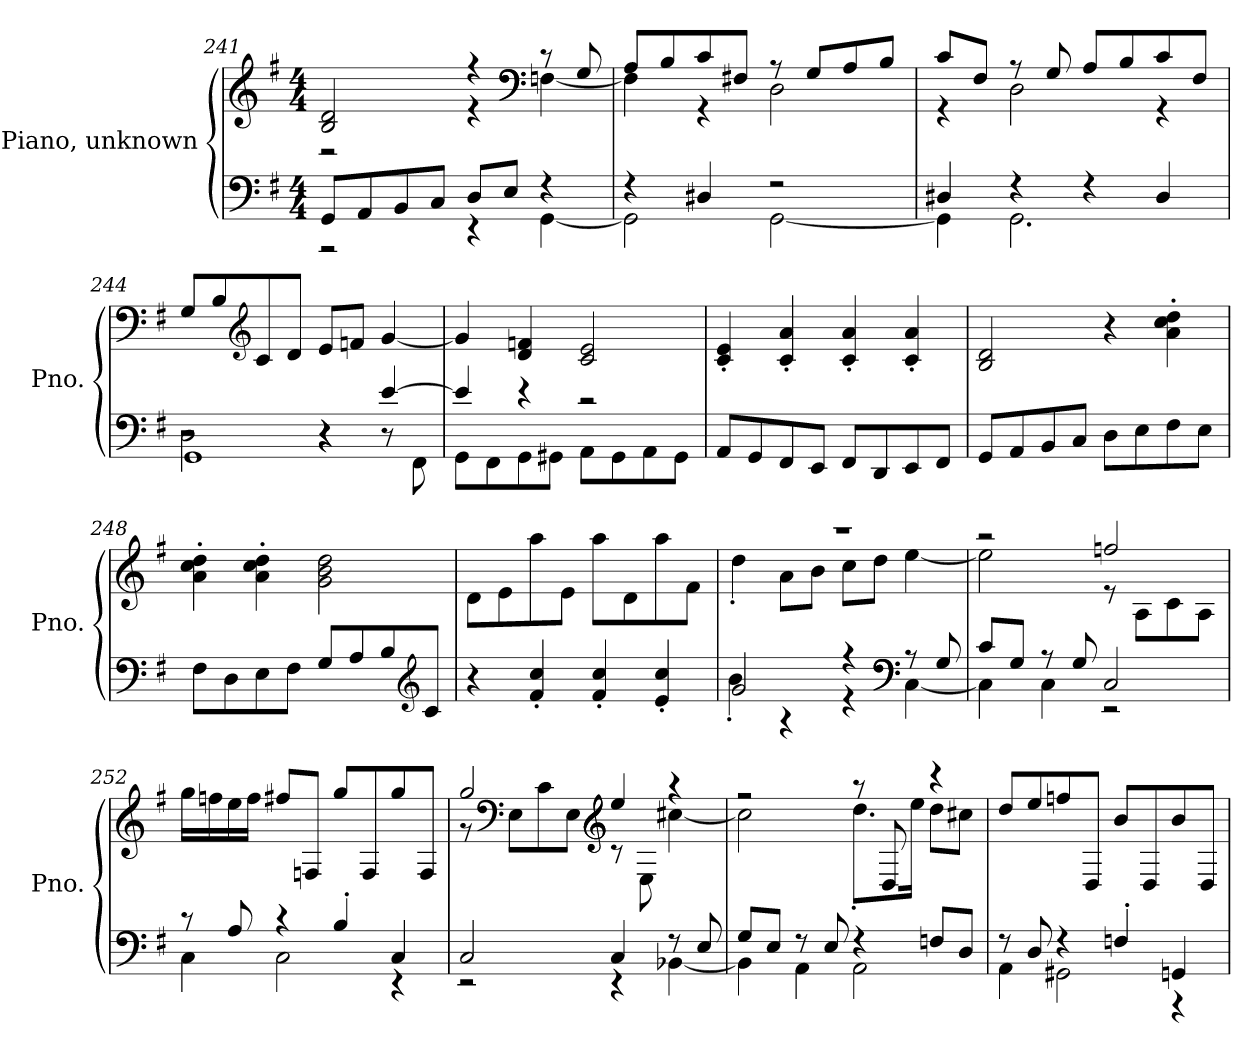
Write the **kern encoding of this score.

**kern	**kern
*part1	*part1
*staff2	*staff1
*I"Piano, unknown	*
*I'Pno.	*
*clefF4	*clefG2
*k[f#]	*k[f#]
*M4/4	*M4/4
=241	=241
*^	*^
8GG/L	2r	2B/ 2d/	2r
8AA/	.	.	.
8BB/	.	.	.
8C/J	.	.	.
8D/L	4r	4r	4r
8E/J	.	.	.
*	*	*clefF4	*
4r	[4GG\	8r	[4Fn\
.	.	8G/	.
=242	=242	=242	=242
4r	2GG\]	8A/L	4F\]
.	.	8B/	.
4D#X/	.	8c/	4r
.	.	8F#X/J	.
2r	[2GG\	8r	2D\
.	.	8G/L	.
.	.	8A/	.
.	.	8B/J	.
!!LO:LB:g=z	!!
=243	=243	=243	=243
4D#X/	4GG\]	8c/L	4r
.	.	8F#/J	.
4r	2.GG\	8r	2D\
.	.	8G/	.
4r	.	8A/L	.
.	.	8B/	.
4D#/	.	8c/	4r
.	.	8F#/J	.
*	*	*v	*v
=244	=244	=244
*	*^	*
2r	2D\	1GG	8G/L
.	.	.	8B/
*	*	*	*clefG2
.	.	.	8c/
.	.	.	8d/J
4r	4r	.	8e/L
.	.	.	8fn/J
[4e/	8r	.	[4g/
.	8FF#\	.	.
*	*v	*v	*
=245	=245	=245
4e/]	8GG\L	4g/]
.	8FF#\	.
4r	8GG\	4d/ 4fn/
.	8GG#X\J	.
2r	8AA\L	2c/ 2e/
.	8GG#\	.
.	8AA\	.
.	8GG#\J	.
*v	*v	*
=246	=246
8AA/L	4c/' 4e/'
8GG/	.
8FF#/	4c/' 4a/'
8EE/J	.
8FF#/L	4c/' 4a/'
8DD/	.
8EE/	4c/' 4a/'
8FF#/J	.
!!LO:PB:g=z
=247	=247
8GG/L	2B/ 2d/
8AA/	.
8BB/	.
8C/J	.
8D\L	4r
8E\	.
8F#\	4a\' 4cc\' 4dd\'
8E\J	.
=248	=248
8F#\L	4a\' 4cc\' 4dd\'
8D\	.
8E\	4a\' 4cc\' 4dd\'
8F#\J	.
8G/L	2g\ 2b\ 2dd\
8A/	.
8B/	.
*clefG2	*
8c/J	.
=249	=249
4r	8d\L
.	8e\
4f#/' 4cc/'	8aa\
.	8e\J
4f#/' 4cc/'	8aa\L
.	8d\
4e/' 4cc/'	8aa\
.	8f#\J
=250	=250
*^	*^
2g/	4b'\	1r	4dd'\
.	4r	.	8a\L
.	.	.	8b\J
4r	4r	.	8cc\L
.	.	.	8dd\J
*clefF4	*	*	*
8r	[4C\	.	[4ee\
8G/	.	.	.
!!LO:LB:g=z	!!
=251	=251	=251	=251
8c/L	4C\]	2r	2ee\]
8G/J	.	.	.
8r	4C\	.	.
8G/	.	.	.
2C/	2r	2ffn/	8r
.	.	.	8A\L
.	.	.	8c\
.	.	.	8A\J
*	*	*v	*v
=252	=252	=252
8r	4C\	16gg\LL
.	.	16ffn\
8A/	.	16ee\
.	.	16ff\JJ
4r	2C\	8ff#X/L
.	.	8Fn/J
4B'/	.	8gg/L
.	.	8F/
4C/	4r	8gg/
.	.	8F/J
=253	=253	=253
*	*	*^
2C/	2r	2gg/	8r
*	*	*clefF4	*
.	.	.	8E\L
.	.	.	8c\
.	.	.	8E\J
*	*	*clefG2	*
4C/	4r	4ee/	8r
.	.	.	8E\
8r	[4BB-X\	4r	[4cc#X\
8E/	.	.	.
!!LO:LB:g=z	!!
=254	=254	=254	=254
8G/L	4BB-\]	2r	2cc#\]
8E/J	.	.	.
8r	4AA\	.	.
8E/	.	.	.
4r	2AA\	8r	8.dd'\L
.	.	8D/	.
.	.	.	16ee\Jk
8Fn/L	.	4r	8dd\L
8D/J	.	.	8cc#X\J
*	*	*v	*v
=255	=255	=255
8r	4AA\	8dd/L
8D/	.	8ee/
4r	2GG#X\	8ffn/
.	.	8D/J
4Fn'/	.	8b/L
.	.	8D/
4GGn/	4r	8b/
.	.	8D/J
*v	*v	*
=	=
*-	*-
